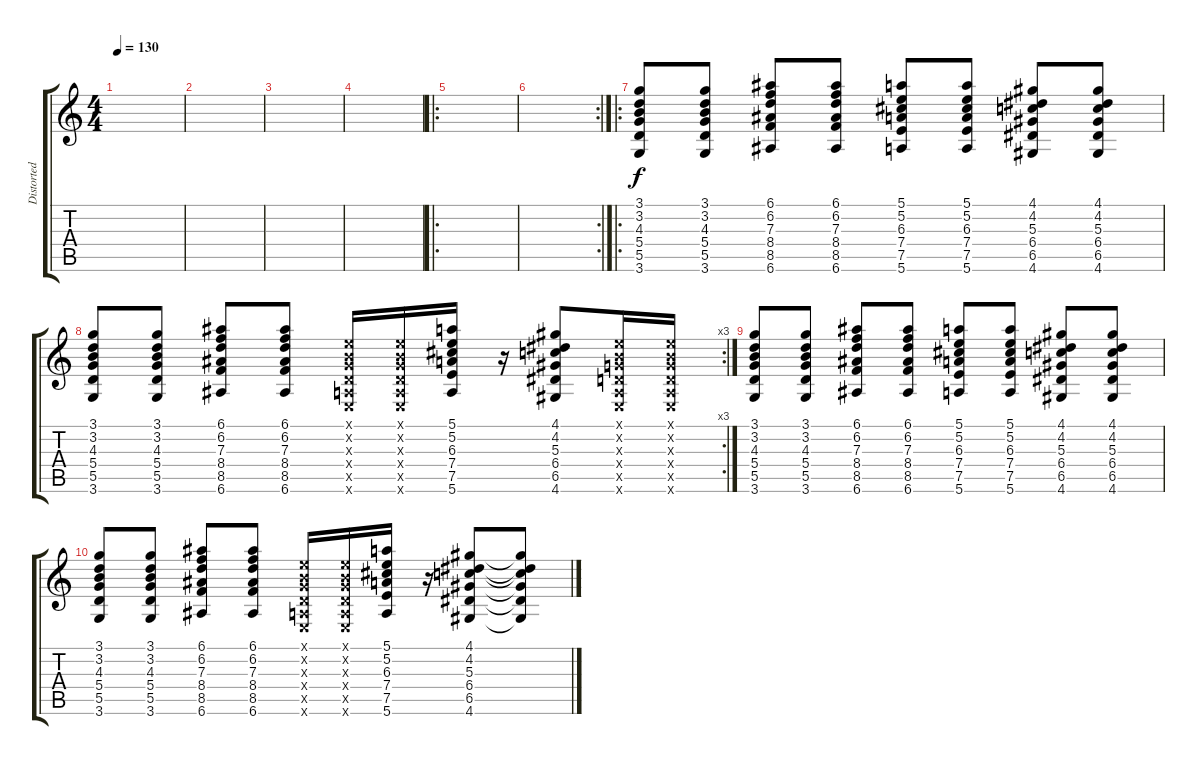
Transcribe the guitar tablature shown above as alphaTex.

\track ("Distorted Guitar" "Distorted ") {instrument overdrivenguitar}
\staff {score tabs}
\tuning (E4 B3 G3 D3 A2 E2) {hide}
\ts (4 4)
\tempo 130
\clef g2
\ks c
|
|
|
|
\ro
|
\rc 2
|
\ro
(3.1 3.2 4.3 5.4 5.5 3.6).8 (3.1 3.2 4.3 5.4 5.5 3.6).8 (6.1 6.2 7.3 8.4 8.5 6.6).8 (6.1 6.2 7.3 8.4 8.5 6.6).8 (5.1 5.2 6.3 7.4 7.5 5.6).8 (5.1 5.2 6.3 7.4 7.5 5.6).8 (4.1 4.2 5.3 6.4 6.5 4.6).8 (4.1 4.2 5.3 6.4 6.5 4.6).8 |
\rc 3
(3.1 3.2 4.3 5.4 5.5 3.6).8 (3.1 3.2 4.3 5.4 5.5 3.6).8 (6.1 6.2 7.3 8.4 8.5 6.6).8 (6.1 6.2 7.3 8.4 8.5 6.6).8 (0.1{x} 0.2{x} 0.3{x} 0.4{x} 0.5{x} 0.6{x}).16 (0.1{x} 0.2{x} 0.3{x} 0.4{x} 0.5{x} 0.6{x}).16 (5.1 5.2 6.3 7.4 7.5 5.6).16 r.16 (4.1 4.2 5.3 6.4 6.5 4.6).8 (0.1{x} 0.2{x} 0.3{x} 0.4{x} 0.5{x} 0.6{x}).16 (0.1{x} 0.2{x} 0.3{x} 0.4{x} 0.5{x} 0.6{x}).16 |
(3.1 3.2 4.3 5.4 5.5 3.6).8 (3.1 3.2 4.3 5.4 5.5 3.6).8 (6.1 6.2 7.3 8.4 8.5 6.6).8 (6.1 6.2 7.3 8.4 8.5 6.6).8 (5.1 5.2 6.3 7.4 7.5 5.6).8 (5.1 5.2 6.3 7.4 7.5 5.6).8 (4.1 4.2 5.3 6.4 6.5 4.6).8 (4.1 4.2 5.3 6.4 6.5 4.6).8 |
(3.1 3.2 4.3 5.4 5.5 3.6).8 (3.1 3.2 4.3 5.4 5.5 3.6).8 (6.1 6.2 7.3 8.4 8.5 6.6).8 (6.1 6.2 7.3 8.4 8.5 6.6).8 (0.1{x} 0.2{x} 0.3{x} 0.4{x} 0.5{x} 0.6{x}).16 (0.1{x} 0.2{x} 0.3{x} 0.4{x} 0.5{x} 0.6{x}).16 (5.1 5.2 6.3 7.4 7.5 5.6).16 r.16 (4.1 4.2 5.3 6.4 6.5 4.6).8 (4.1{t} 4.2{t} 5.3{t} 6.4{t} 6.5{t} 4.6{t}).8
